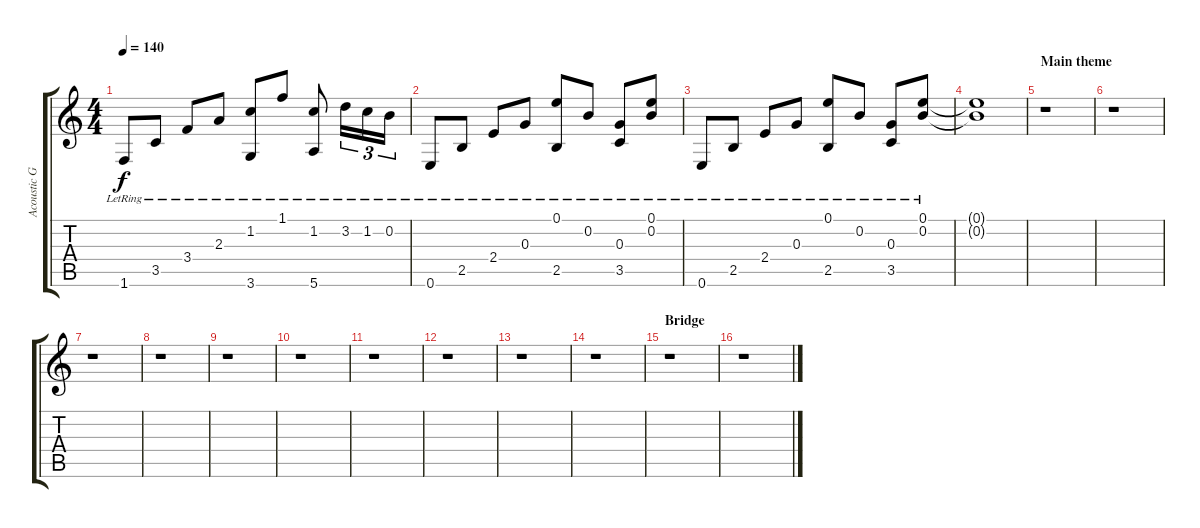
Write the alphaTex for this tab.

\track ("Acoustic Guitar - intro" "Acoustic G") {instrument acousticguitarsteel}
\staff {score tabs}
\tuning (E4 B3 G3 D3 A2 E2) {hide}
\ts (4 4)
\tempo 140
\clef g2
\ks c
1.6{lr}.8{dy f} 3.5{lr}.8 3.4{lr}.8 2.3{lr}.8 (1.2{lr} 3.6{lr}).8 1.1{lr}.8 (1.2{lr} 5.6{lr}).8 3.2{lr}.16{tu (3 2)} 1.2{lr}.16{tu (3 2)} 0.2{lr}.16{tu (3 2)} |
0.6{lr}.8 2.5{lr}.8 2.4{lr}.8 0.3{lr}.8 (0.1{lr} 2.5{lr}).8 0.2{lr}.8 (0.3{lr} 3.5{lr}).8 (0.1{lr} 0.2{lr}).8 |
0.6{lr}.8 2.5{lr}.8 2.4{lr}.8 0.3{lr}.8 (0.1{lr} 2.5{lr}).8 0.2{lr}.8 (0.3{lr} 3.5{lr}).8 (0.1{lr} 0.2{lr}).8 |
(0.1{t} 0.2{t}).1 |
\section ("" "Main theme")
r.1 |
r.1 |
r.1 |
r.1 |
r.1 |
r.1 |
r.1 |
r.1 |
r.1 |
r.1 |
\section ("" "Bridge")
r.1 |
r.1
